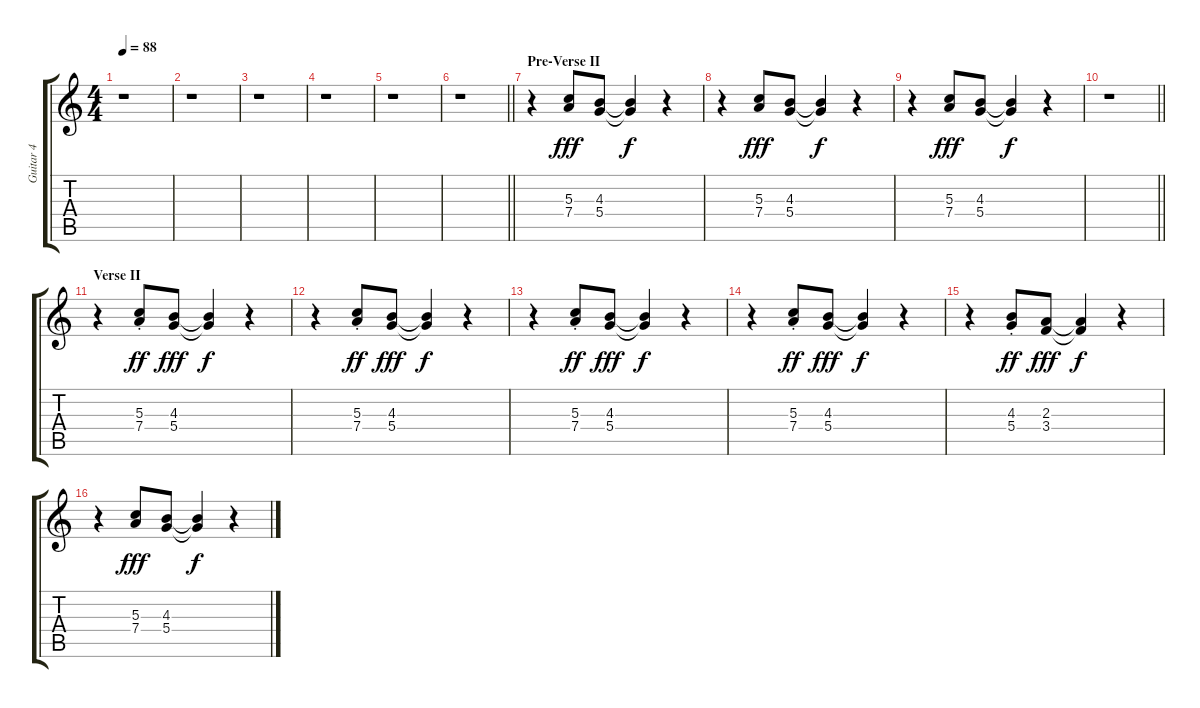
\track ("Guitar 4" "Guitar 4") {instrument electricguitarjazz}
\staff {score tabs}
\tuning (E4 B3 G3 D3 A2 E2) {hide}
\ts (4 4)
\tempo 88
\clef g2
\ks c
r.1{dy f} |
r.1 |
r.1 |
r.1 |
r.1 |
\barLineRight lightlight
r.1 |
\section ("" "Pre-Verse II")
r.4 (5.3 7.4).8{dy fff} (4.3 5.4).8 (4.3{t} 5.4{t}).4{dy f} r.4 |
r.4 (5.3 7.4).8{dy fff} (4.3 5.4).8 (4.3{t} 5.4{t}).4{dy f} r.4 |
r.4 (5.3 7.4).8{dy fff} (4.3 5.4).8 (4.3{t} 5.4{t}).4{dy f} r.4 |
\barLineRight lightlight
r.1 |
\section ("" "Verse II")
r.4 (5.3{st} 7.4{st}).8{dy ff} (4.3 5.4).8{dy fff} (4.3{t} 5.4{t}).4{dy f} r.4 |
r.4 (5.3{st} 7.4{st}).8{dy ff} (4.3 5.4).8{dy fff} (4.3{t} 5.4{t}).4{dy f} r.4 |
r.4 (5.3{st} 7.4{st}).8{dy ff} (4.3 5.4).8{dy fff} (4.3{t} 5.4{t}).4{dy f} r.4 |
r.4 (5.3{st} 7.4{st}).8{dy ff} (4.3 5.4).8{dy fff} (4.3{t} 5.4{t}).4{dy f} r.4 |
r.4 (4.3{st} 5.4{st}).8{dy ff} (2.3 3.4).8{dy fff} (2.3{t} 3.4{t}).4{dy f} r.4 |
r.4 (5.3 7.4).8{dy fff} (4.3 5.4).8 (4.3{t} 5.4{t}).4{dy f} r.4
